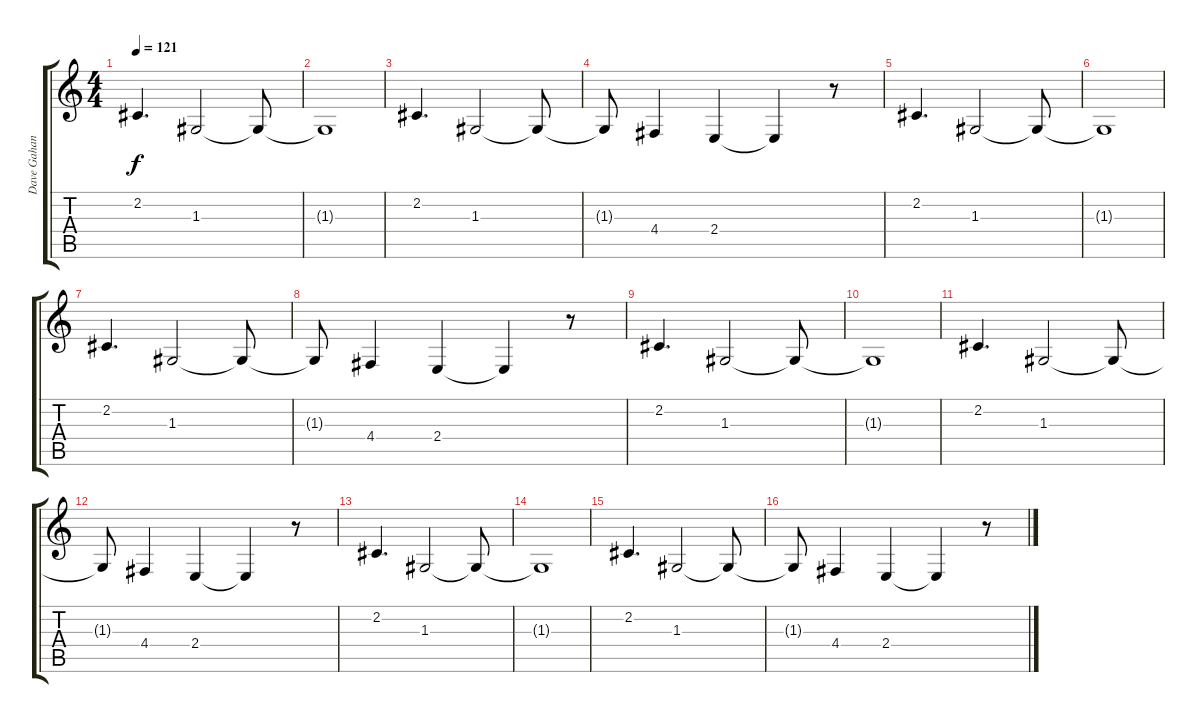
\track ("Dave Gahan - Vocals" "Dave Gahan") {instrument baritonesax}
\staff {score tabs}
\tuning (E4 B3 G3 D3 A2 E2) {hide}
\ts (4 4)
\tempo 121
\clef g2
\ks c
2.2.4{d dy f} 1.3.2 1.3{t}.8 |
1.3{t}.1 |
2.2.4{d} 1.3.2 1.3{t}.8 |
1.3{t}.8 4.4.4 2.4.4 2.4{t}.4 r.8 |
2.2.4{d} 1.3.2 1.3{t}.8 |
1.3{t}.1 |
2.2.4{d} 1.3.2 1.3{t}.8 |
1.3{t}.8 4.4.4 2.4.4 2.4{t}.4 r.8 |
2.2.4{d} 1.3.2 1.3{t}.8 |
1.3{t}.1 |
2.2.4{d} 1.3.2 1.3{t}.8 |
1.3{t}.8 4.4.4 2.4.4 2.4{t}.4 r.8 |
2.2.4{d} 1.3.2 1.3{t}.8 |
1.3{t}.1 |
2.2.4{d} 1.3.2 1.3{t}.8 |
1.3{t}.8 4.4.4 2.4.4 2.4{t}.4 r.8
